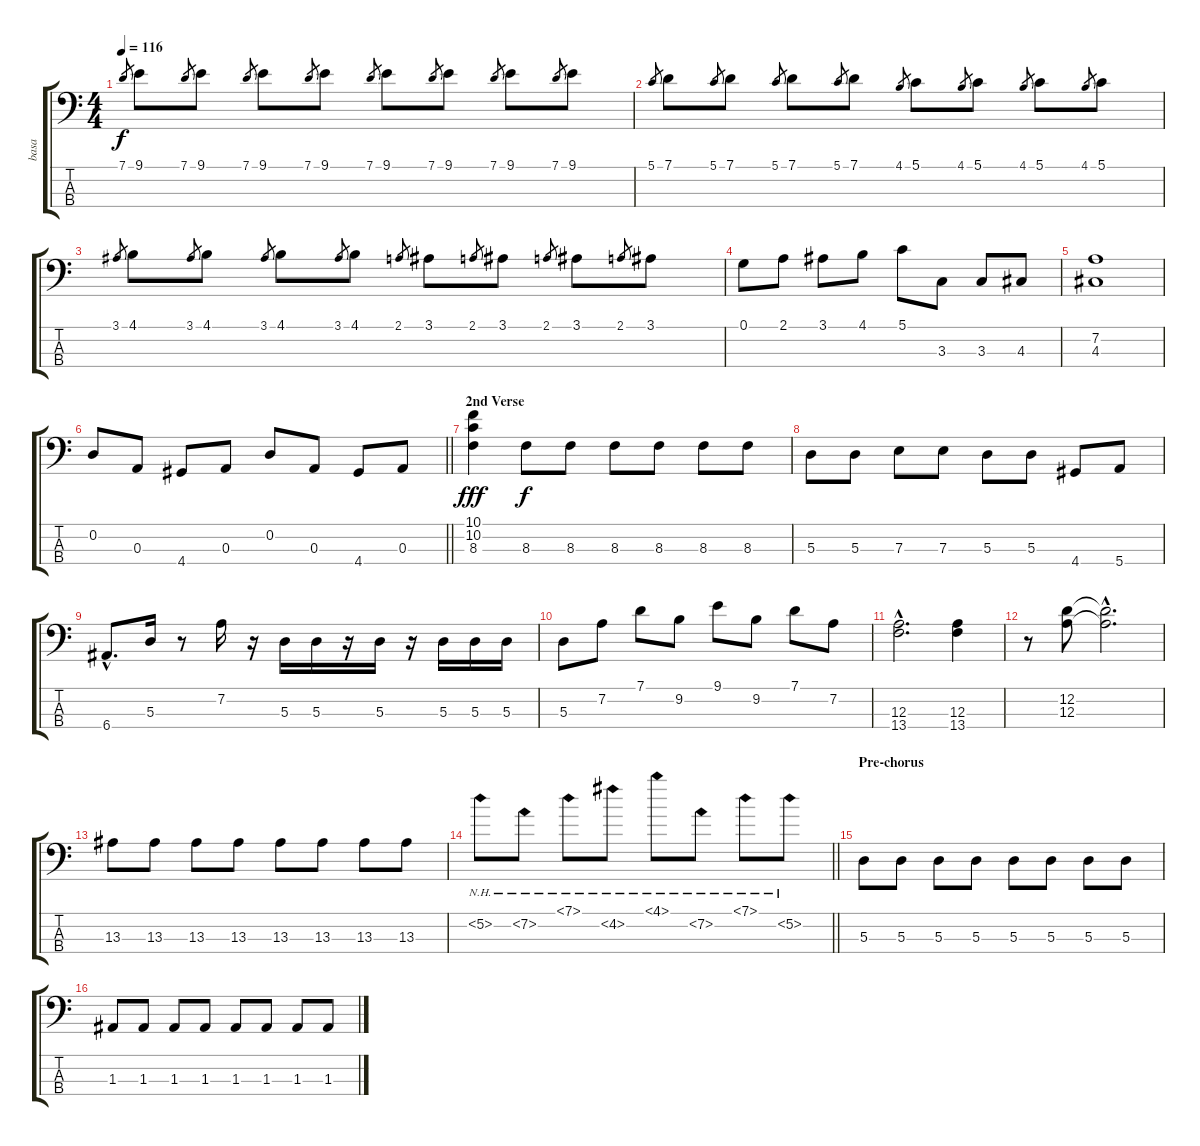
\track ("basa" "basa") {instrument fretlessbass}
\staff {score tabs}
\tuning (G2 D2 A1 E1) {hide}
\ts (4 4)
\tempo 116
\clef f4
\ks c
7.1.8{gr dy f} 9.1.8 7.1.8{gr} 9.1.8 7.1.8{gr} 9.1.8 7.1.8{gr} 9.1.8 7.1.8{gr} 9.1.8 7.1.8{gr} 9.1.8 7.1.8{gr} 9.1.8 7.1.8{gr} 9.1.8 |
5.1.8{gr} 7.1.8 5.1.8{gr} 7.1.8 5.1.8{gr} 7.1.8 5.1.8{gr} 7.1.8 4.1.8{gr} 5.1.8 4.1.8{gr} 5.1.8 4.1.8{gr} 5.1.8 4.1.8{gr} 5.1.8 |
3.1.8{gr} 4.1.8 3.1.8{gr} 4.1.8 3.1.8{gr} 4.1.8 3.1.8{gr} 4.1.8 2.1.8{gr} 3.1.8 2.1.8{gr} 3.1.8 2.1.8{gr} 3.1.8 2.1.8{gr} 3.1.8 |
0.1.8 2.1.8 3.1.8 4.1.8 5.1.8 3.3.8 3.3.8 4.3.8 |
(7.2 4.3).1 |
\barLineRight lightlight
0.2.8 0.3.8 4.4.8 0.3.8 0.2.8 0.3.8 4.4.8 0.3.8 |
\section ("" "2nd Verse")
(10.1 10.2 8.3).4{dy fff} 8.3.8{dy f} 8.3.8 8.3.8 8.3.8 8.3.8 8.3.8 |
5.3.8 5.3.8 7.3.8 7.3.8 5.3.8 5.3.8 4.4.8 5.4.8 |
6.4{hac}.8{d} 5.3.16 r.8 7.2.16 r.16 5.3.16 5.3.16 r.16 5.3.16 r.16 5.3.16 5.3.16 5.3.16 |
5.3.8 7.2.8 7.1.8 9.2.8 9.1.8 9.2.8 7.1.8 7.2.8 |
(12.3{hac} 13.4{hac}).2{d} (12.3 13.4).4 |
r.8 (12.2 12.3).8 (12.2{hac t} 12.3{hac t}).2{d} |
13.3.8 13.3.8 13.3.8 13.3.8 13.3.8 13.3.8 13.3.8 13.3.8 |
\barLineRight lightlight
5.2{nh}.8 7.2{nh}.8 7.1{nh}.8 4.2{nh}.8 4.1{nh}.8 7.2{nh}.8 7.1{nh}.8 5.2{nh}.8 |
\section ("" "Pre-chorus")
5.3.8 5.3.8 5.3.8 5.3.8 5.3.8 5.3.8 5.3.8 5.3.8 |
1.3.8 1.3.8 1.3.8 1.3.8 1.3.8 1.3.8 1.3.8 1.3.8
